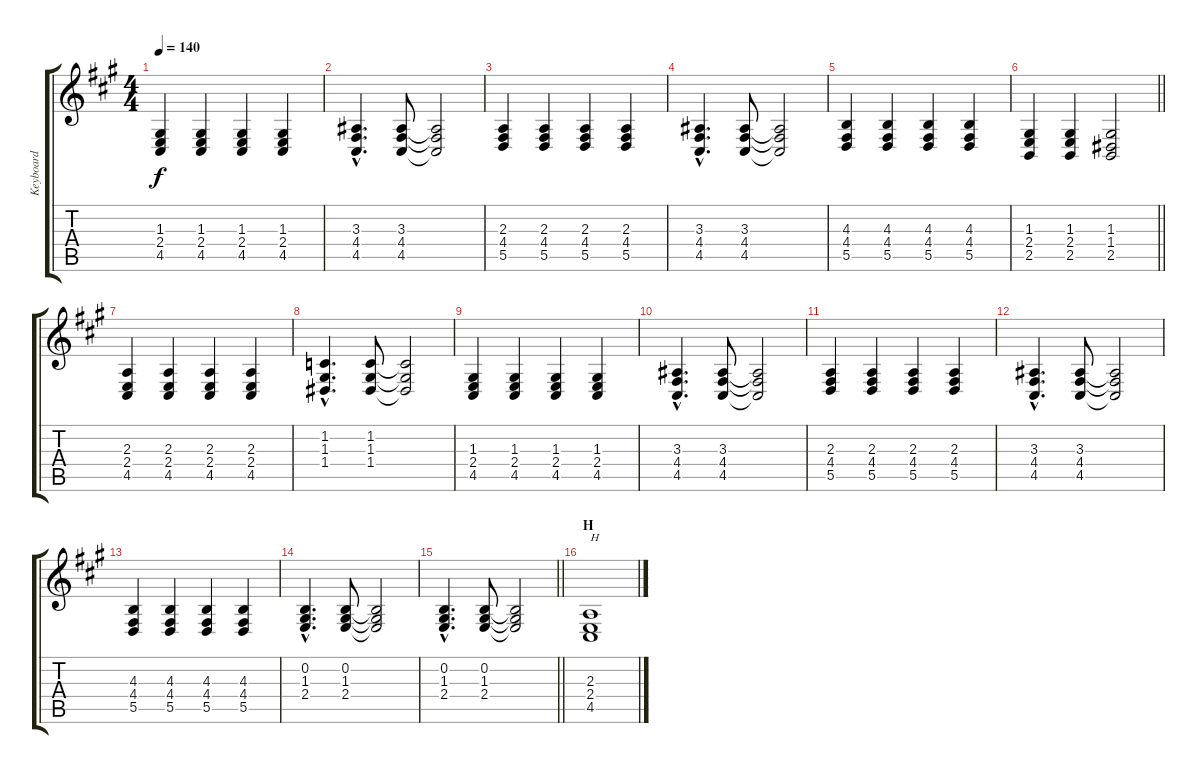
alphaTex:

\track ("Keyboard" "Keyboard") {instrument acousticgrandpiano}
\staff {score tabs}
\tuning (E4 B3 G3 D3 A2 E2) {hide}
\ts (4 4)
\tempo 140
\clef g2
\ks a
(1.3 2.4 4.5).4{dy f} (1.3 2.4 4.5).4 (1.3 2.4 4.5).4 (1.3 2.4 4.5).4 |
(3.3{hac} 4.4{hac} 4.5{hac}).4{d} (3.3 4.4 4.5).8 (3.3{t} 4.4{t} 4.5{t}).2 |
(2.3 4.4 5.5).4 (2.3 4.4 5.5).4 (2.3 4.4 5.5).4 (2.3 4.4 5.5).4 |
(3.3{hac} 4.4{hac} 4.5{hac}).4{d} (3.3 4.4 4.5).8 (3.3{t} 4.4{t} 4.5{t}).2 |
(4.3 4.4 5.5).4 (4.3 4.4 5.5).4 (4.3 4.4 5.5).4 (4.3 4.4 5.5).4 |
\barLineRight lightlight
(1.3 2.4 2.5).4 (1.3 2.4 2.5).4 (1.3 1.4 2.5).2 |
(2.3 2.4 4.5).4 (2.3 2.4 4.5).4 (2.3 2.4 4.5).4 (2.3 2.4 4.5).4 |
(1.2{hac} 1.3{hac} 1.4{hac}).4{d} (1.2 1.3 1.4).8 (1.2{t} 1.3{t} 1.4{t}).2 |
(1.3 2.4 4.5).4 (1.3 2.4 4.5).4 (1.3 2.4 4.5).4 (1.3 2.4 4.5).4 |
(3.3{hac} 4.4{hac} 4.5{hac}).4{d} (3.3 4.4 4.5).8 (3.3{t} 4.4{t} 4.5{t}).2 |
(2.3 4.4 5.5).4 (2.3 4.4 5.5).4 (2.3 4.4 5.5).4 (2.3 4.4 5.5).4 |
(3.3{hac} 4.4{hac} 4.5{hac}).4{d} (3.3 4.4 4.5).8 (3.3{t} 4.4{t} 4.5{t}).2 |
(4.3 4.4 5.5).4 (4.3 4.4 5.5).4 (4.3 4.4 5.5).4 (4.3 4.4 5.5).4 |
(0.2{hac} 1.3{hac} 2.4{hac}).4{d} (0.2 1.3 2.4).8 (0.2{t} 1.3{t} 2.4{t}).2 |
\barLineRight lightlight
(0.2{hac} 1.3{hac} 2.4{hac}).4{d} (0.2 1.3 2.4).8 (0.2{t} 1.3{t} 2.4{t}).2 |
\section ("" "H")
(2.3 2.4 4.5).1{txt "H"}
